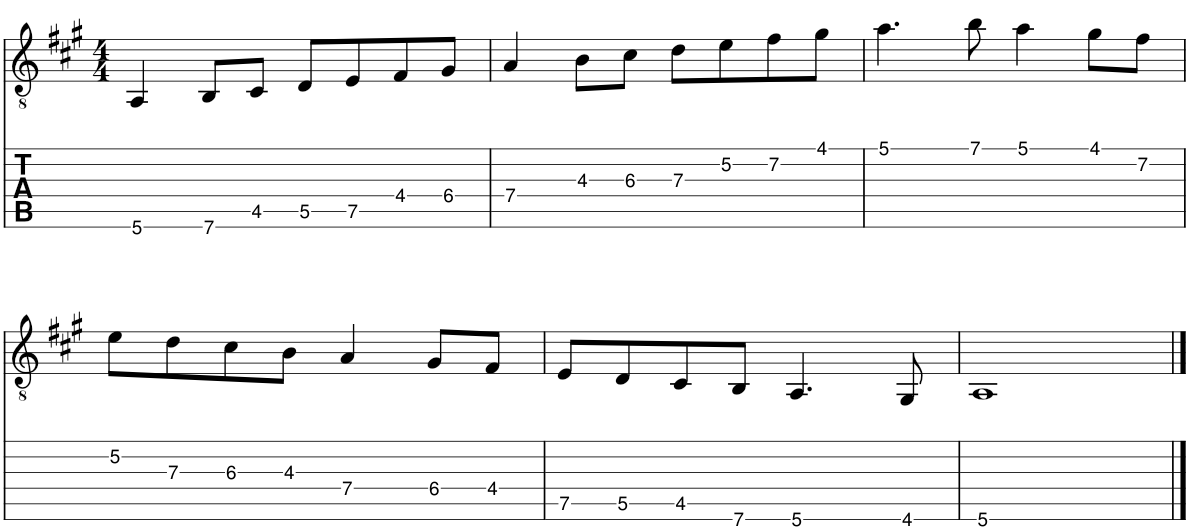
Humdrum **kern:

**kern	**kern
*part1	*part1
*staff2	*staff1
*I"Guitare classique	*
*I'Guit.	*
*stria6	*
*	*clefGv2
*k[f#c#g#]	*k[f#c#g#]
*M4/4	*M4/4
=1	=1
4AA	4AA/
8BBL	8BB/L
8C#J	8C#/J
8DL	8D/L
8EJ	8E/
8F#L	8F#/
8G#J	8G#/J
=2	=2
4A	4A/
8BL	8B\L
8c#J	8c#\J
8dL	8d\L
8eJ	8e\
8f#L	8f#\
8g#J	8g#\J
=3	=3
4.a	4.a\
8b	8b\
4a	4a\
8g#L	8g#\L
8f#J	8f#\J
!!LO:LB:g=z
=4	=4
8eL	8e\L
8dJ	8d\
8c#L	8c#\
8BJ	8B\J
4A	4A/
8G#L	8G#/L
8F#J	8F#/J
=5	=5
8EL	8E/L
8DJ	8D/
8C#L	8C#/
8BBJ	8BB/J
4.AA	4.AA/
8GG#	8GG#/
=6	=6
1AA	1AA
==	==
*-	*-
